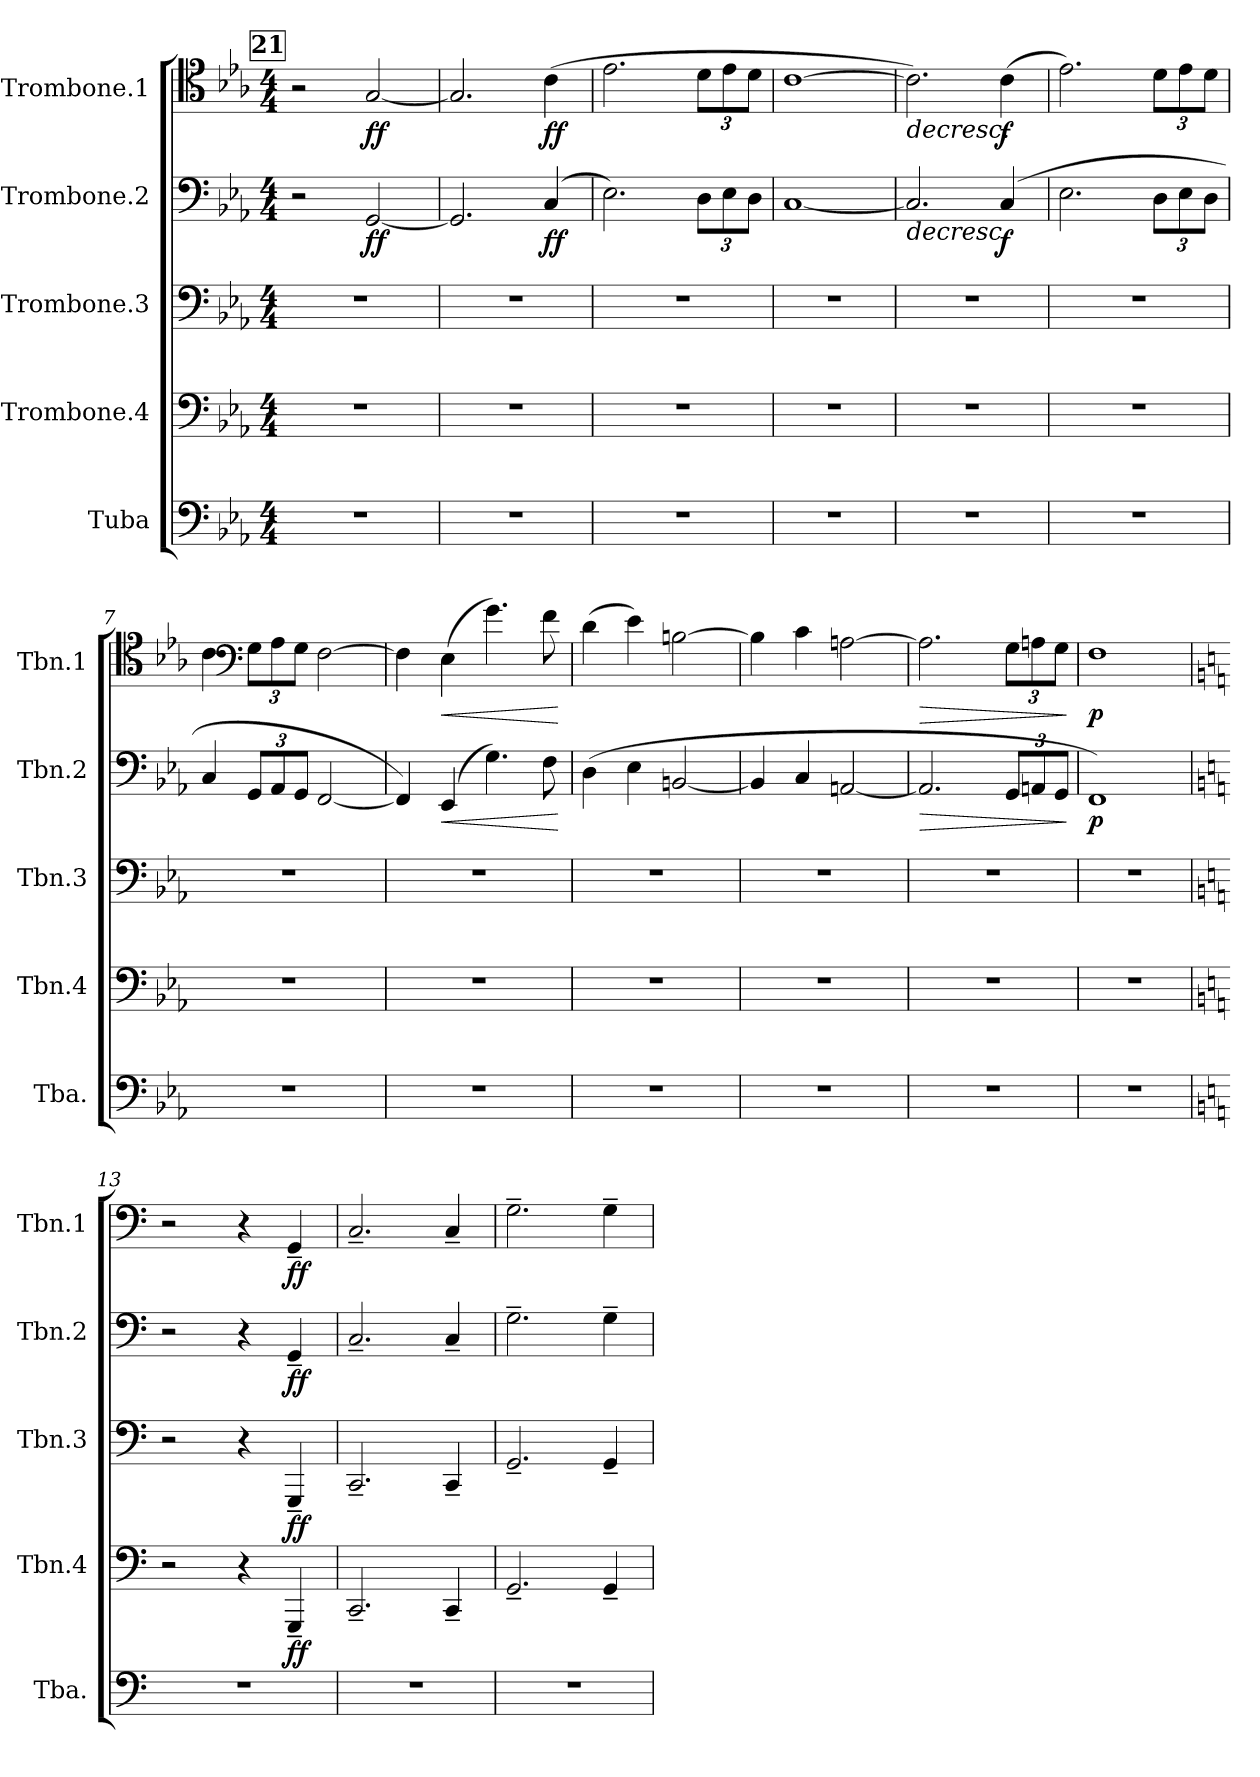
**kern	**kern	**dynam	**kern	**dynam	**kern	**dynam	**kern	**dynam
*part5	*part4	*part4	*part3	*part3	*part2	*part2	*part1	*part1
*staff5	*staff4	*staff4	*staff3	*staff3	*staff2	*staff2	*staff1	*staff1
*I"Tuba	*I"Trombone.4	*	*I"Trombone.3	*	*I"Trombone.2	*	*I"Trombone.1	*
*I'Tba.	*I'Tbn.4	*	*I'Tbn.3	*	*I'Tbn.2	*	*I'Tbn.1	*
*clefF4	*clefF4	*	*clefF4	*	*clefF4	*	*clefC4	*
*k[b-e-a-]	*k[b-e-a-]	*	*k[b-e-a-]	*	*k[b-e-a-]	*	*k[b-e-a-]	*
*M4/4	*M4/4	*	*M4/4	*	*M4/4	*	*M4/4	*
!!LO:REH:place=s1:a:B:fs=14:t=21
=1	=1	=1	=1	=1	=1	=1	=1	=1
1r	1r	.	1r	.	2r	.	2r	.
!	!	!	!	!	!	!LO:DY:b	!	!LO:DY:b
.	.	.	.	.	[2GG/	ff	[2G/	ff
=2	=2	=2	=2	=2	=2	=2	=2	=2
1r	1r	.	1r	.	2.GG/]	.	2.G/]	.
!	!	!	!	!	!	!LO:DY:b	!	!LO:DY:b
.	.	.	.	.	(4C/	ff	(4c\	ff
=3	=3	=3	=3	=3	=3	=3	=3	=3
1r	1r	.	1r	.	2.E-\)	.	2.e-\	.
*	*	*	*	*	*Xbrackettup	*	*Xbrackettup	*
.	.	.	.	.	12D\L	.	12d\L	.
.	.	.	.	.	12E-\	.	12e-\	.
.	.	.	.	.	12D\J	.	12d\J	.
=4	=4	=4	=4	=4	=4	=4	=4	=4
1r	1r	.	1r	.	[1C	.	[1c	.
=5	=5	=5	=5	=5	=5	=5	=5	=5
!	!	!	!	!	!	!LO:HP:b	!	!LO:HP:b
1r	1r	.	1r	.	2.C/]	>	2.c\])	>
!	!	!	!	!	!	!LO:DY:b	!	!LO:DY:b
.	.	.	.	.	(4C/	f	(4c\	f
.	.	.	.	.	.	]	.	]
=6	=6	=6	=6	=6	=6	=6	=6	=6
1r	1r	.	1r	.	2.E-\	.	2.e-\)	.
.	.	.	.	.	12D\L	.	12d\L	.
.	.	.	.	.	12E-\	.	12e-\	.
.	.	.	.	.	12D\J	.	12d\J	.
=7	=7	=7	=7	=7	=7	=7	=7	=7
1r	1r	.	1r	.	4C/	.	4c\	.
*	*	*	*	*	*	*	*clefF4	*
.	.	.	.	.	12GG/L	.	12G\L	.
.	.	.	.	.	12AA-/	.	12A-\	.
.	.	.	.	.	12GG/J	.	12G\J	.
.	.	.	.	.	[2FF/	.	[2F\	.
=8	=8	=8	=8	=8	=8	=8	=8	=8
1r	1r	.	1r	.	4FF/])	.	4F\]	.
!	!	!	!	!	!	!LO:HP:b	!	!LO:HP:b
.	.	.	.	.	(4EE-/	<	(4E-\	<
.	.	.	.	.	4.G\)	.	4.g\)	.
.	.	.	.	.	8F\	.	8f\	.
.	.	.	.	.	.	[	.	[
!!LO:LB:g=z
=9	=9	=9	=9	=9	=9	=9	=9	=9
1r	1r	.	1r	.	(4D\	.	(4d\	.
.	.	.	.	.	4E-\	.	4e-\)	.
.	.	.	.	.	[2BBn/	.	[2Bn\	.
=10	=10	=10	=10	=10	=10	=10	=10	=10
1r	1r	.	1r	.	4BB/]	.	4B\]	.
.	.	.	.	.	4C/	.	4c\	.
.	.	.	.	.	[2AAn/	.	[2An\	.
=11	=11	=11	=11	=11	=11	=11	=11	=11
!	!	!	!	!	!	!LO:HP:b	!	!LO:HP:b
1r	1r	.	1r	.	2.AA/]	>	2.A\]	>
.	.	.	.	.	12GG/L	.	12G\L	.
.	.	.	.	.	12AAn/	.	12An\	.
.	.	.	.	.	12GG/J	.	12G\J	.
.	.	.	.	.	.	]	.	]
=12	=12	=12	=12	=12	=12	=12	=12	=12
!	!	!	!	!	!	!LO:DY:b	!	!LO:DY:b
1r	1r	.	1r	.	1FF)	p	1F	p
!!LO:PB:g=z
=13	=13	=13	=13	=13	=13	=13	=13	=13
*k[]	*k[]	*	*k[]	*	*k[]	*	*k[]	*
1r	2r	.	2r	.	2r	.	2r	.
.	4r	.	4r	.	4r	.	4r	.
!	!	!LO:DY:b	!	!LO:DY:b	!	!LO:DY:b	!	!LO:DY:b
.	4GGG~/	ff	4GGG~/	ff	4GG~/	ff	4GG~/	ff
=14	=14	=14	=14	=14	=14	=14	=14	=14
1r	2.CC~/	.	2.CC~/	.	2.C~/	.	2.C~/	.
.	4CC~/	.	4CC~/	.	4C~/	.	4C~/	.
=15	=15	=15	=15	=15	=15	=15	=15	=15
1r	2.GG~/	.	2.GG~/	.	2.G~\	.	2.G~\	.
.	4GG~/	.	4GG~/	.	4G~\	.	4G~\	.
=	=	=	=	=	=	=	=	=
*-	*-	*-	*-	*-	*-	*-	*-	*-
